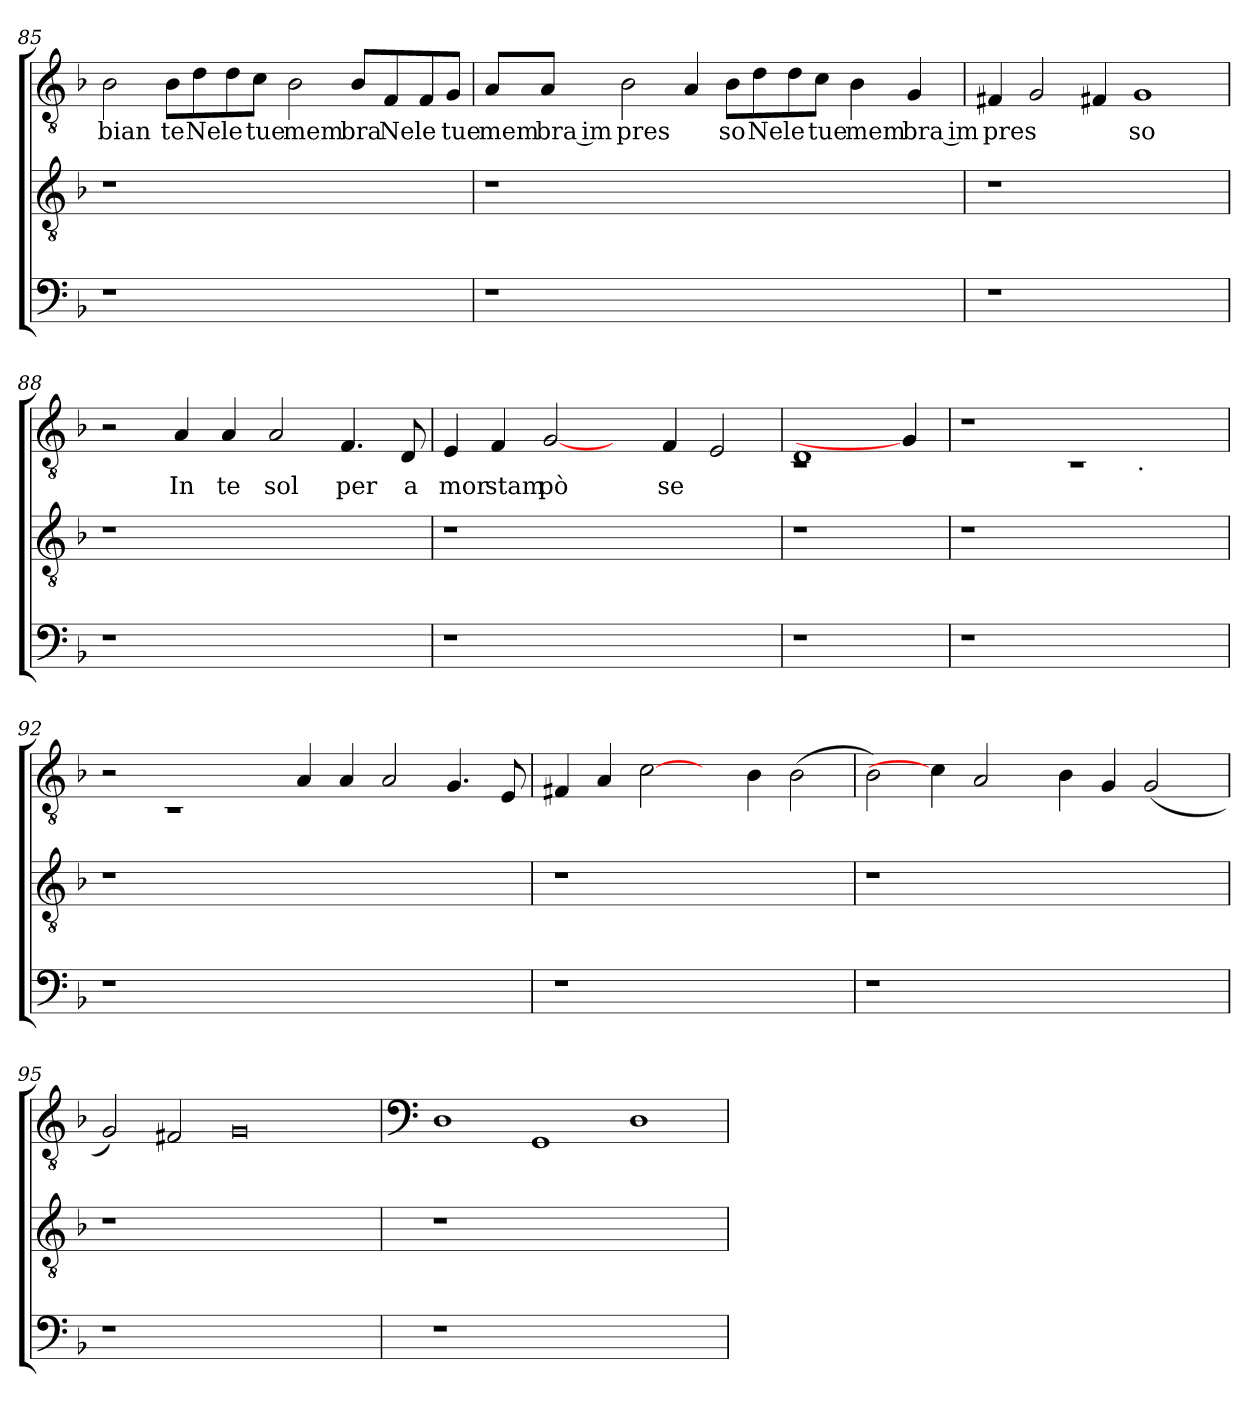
**kern	**kern	**kern	**text
*part3	*part2	*part1	*part1
*staff3	*staff2	*staff1	*staff1
!!LO:LB:g=z
*clefF4	*clefGv2	*clefGv2	*
*k[b-]	*k[b-]	*k[b-]	*
*F:	*F:	*F:	*
=85	=85	=85	=85
!	!	!	!LO:LY:b
1r	1r	2B-\	bian
!	!	!	!LO:LY:b
.	.	8B-\L	te
!	!	!	!LO:LY:b
.	.	8d\	Ne
!	!	!	!LO:LY:b
.	.	8d\	le
!	!	!	!LO:LY:b
.	.	8c\J	tue
!	!	!	!LO:LY:b
1ryy	1ryy	2B-\	mem
!	!	!	!LO:LY:b
.	.	8B-/L	bra
!	!	!	!LO:LY:b
.	.	8F/	Ne
!	!	!	!LO:LY:b
.	.	8F/	le
!	!	!	!LO:LY:b
.	.	8G/J	tue
=86	=86	=86	=86
!	!	!	!LO:LY:b
1r	1r	8A/L	mem
!	!	!	!LO:LY:b:rj
.	.	8A/J	bra im
!	!	!	!LO:LY:b
.	.	2B-\	pres
.	.	4A/	.
!	!	!	!LO:LY:b
1ryy	1ryy	8B-\L	so
!	!	!	!LO:LY:b
.	.	8d\	Ne
!	!	!	!LO:LY:b
.	.	8d\	le
!	!	!	!LO:LY:b
.	.	8c\J	tue
!	!	!	!LO:LY:b
.	.	4B-\	mem
!	!	!	!LO:LY:b:rj
.	.	4G/	bra im
!!LO:LB:g=z
=87	=87	=87	=87
!	!	!	!LO:LY:b
1r	1r	4F#X/	pres
.	.	2G/	.
.	.	4F#X/	.
!	!	!	!LO:LY:b
1ryy	1ryy	1G	so
=88	=88	=88	=88
1r	1r	2r	.
!	!	!	!LO:LY:b
.	.	4A/	In
!	!	!	!LO:LY:b
.	.	4A/	te
!	!	!	!LO:LY:b
1ryy	1ryy	2A/	sol
!	!	!	!LO:LY:b
.	.	4.F/	per
!	!	!	!LO:LY:b
.	.	8D/	a
=89	=89	=89	=89
!	!	!	!LO:LY:b
1r	1r	4E/	mor
!	!	!	!LO:LY:b
.	.	4F/	stam
!	!	!	!LO:LY:b
.	.	[2G/	pò
1ryy	1ryy	4ryy	.
!	!	!	!LO:LY:b
.	.	4F/	se
.	.	2E/	.
=90	=90	=90	=90
*	*	*^	*
1r	1r	1D	1rC	.
4ryy	4ryy	4G/]	4ryy	.
!!LO:LB:g=z	!!
=91	=91	=91	=91	=91
1r	1r	1r	1ryy	.
1ryy	1ryy	1rC	4..ryy	.
!	!	!	!LO:TX:b:t=.	!
.	.	.	2ryy	.
.	.	.	16ryy	.
*	*	*v	*v	*
=92	=92	=92	=92
1r	1r	2r	.
.	.	1rC	.
0ryy	0ryy	.	.
.	.	4A/	.
.	.	4A/	.
.	.	2A/	.
.	.	4.G/	.
.	.	8E/	.
=93	=93	=93	=93
1r	1r	4F#X/	.
.	.	4A/	.
.	.	[2c\	.
1ryy	1ryy	4ryy	.
.	.	4B-\	.
.	.	(>2B-\	.
=94	=94	=94	=94
1r	1r	2B-\)	.
.	.	4c\]	.
.	.	2A/	.
1ryy	1ryy	.	.
.	.	4B-\	.
.	.	4G/	.
.	.	(<2G/	.
4ryy	4ryy	.	.
!!LO:LB:g=z
=95	=95	=95	=95
1r	1r	2G/)	.
.	.	2F#X/	.
0ryy	0ryy	0G	.
!!LO:PB:g=z
=96	=96	=96	=96
*	*	*clefF4	*
1r	1r	1D	.
0ryy	0ryy	1GG	.
.	.	1D	.
=	=	=	=
*-	*-	*-	*-
